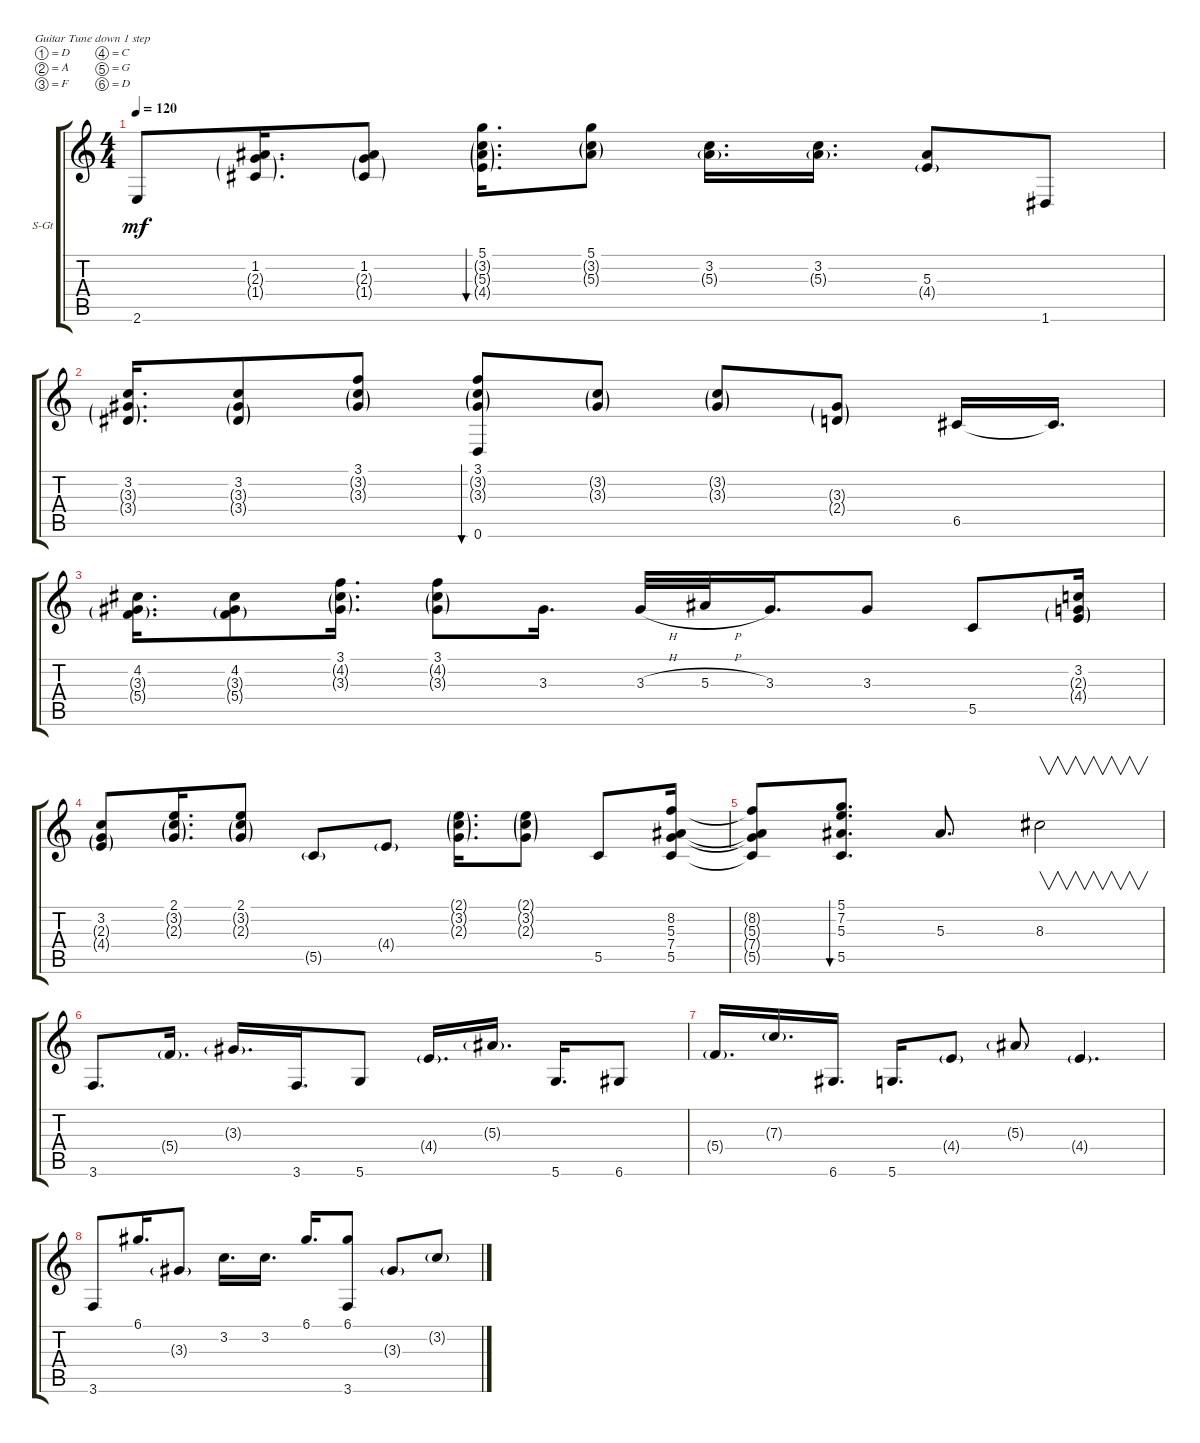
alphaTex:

\defaultSystemsLayout 4
\bracketExtendMode groupsimilarinstruments
\firstSystemTrackNameOrientation horizontal
\otherSystemsTrackNameOrientation horizontal
\track ("Steel Guitar" "S-Gt") {instrument acousticguitarsteel}
\staff {score tabs}
\tuning (D4 A3 F3 C3 G2 D2)
\ts (4 4)
\tempo 120
\clef g2
\ks c
2.6.8{dy mf} (1.2 2.3{g} 1.4{g}).16{d} (1.2 2.3{g} 1.4{g}).8 (4.4{g} 5.3{g} 3.2{g} 5.1).16{d bu 60} (5.3{g} 3.2{g} 5.1).8 (5.3{g} 3.2).16{d} (5.3{g} 3.2).16{d} (5.3 4.4{g}).8 1.6.8 |
(3.3{g} 3.4{g} 3.2).16{d} (3.3{g} 3.4{g} 3.2).8 (3.2{g} 3.1 3.3{g}).8 (0.6 3.1 3.2{g} 3.3{g}).8{bu 60} (3.2{g} 3.3{g}).8 (3.2{g} 3.3{g}).8 (3.3{g} 2.4{g}).8 6.5.16 6.5{t}.16{d} |
(5.4{g} 3.3{g} 4.2).16{d} (4.2 3.3{g} 5.4{g}).8 (3.1 4.2{g} 3.3{g}).16{d} (3.1 4.2{g} 3.3{g}).8 3.3.16{d} 3.3{h}.32 5.3{h}.32 3.3.16{d} 3.3.8 5.5.8 (3.2 2.3{g} 4.4{g}).16 |
(3.2 2.3{g} 4.4{g}).8 (2.1 3.2{g} 2.3{g}).16{d} (2.1 3.2{g} 2.3{g}).8 5.5{g}.8 4.4{g}.8 (2.1{g} 2.3{g} 3.2{g}).16{d} (2.1{g} 3.2{g} 2.3{g}).8 5.5.8 (5.5 7.4 5.3 8.2).16 |
(8.2{t} 5.3{t} 7.4{t} 5.5{t}).8 (5.1 7.2 5.3 5.5).8{d bu 60} 5.3.8{d} 8.3.2{v} |
3.6.8{d} 5.4{g}.16{d} 3.3{g}.16{d} 3.6.16{d} 5.6.8 4.4{g}.16{d} 5.3{g}.16{d} 5.6.16{d} 6.6.8 |
5.4{g}.16{d} 7.3{g}.16{d} 6.6.16{d} 5.6.16{d} 4.4{g}.8 5.3{g}.8 4.4{g}.4{d} |
3.6.8 6.1.16{d} 3.3{g}.8 3.2.16{d} 3.2.16{d} 6.1.16{d} (6.1 3.6).8 3.3{g}.8 3.2{g}.8
